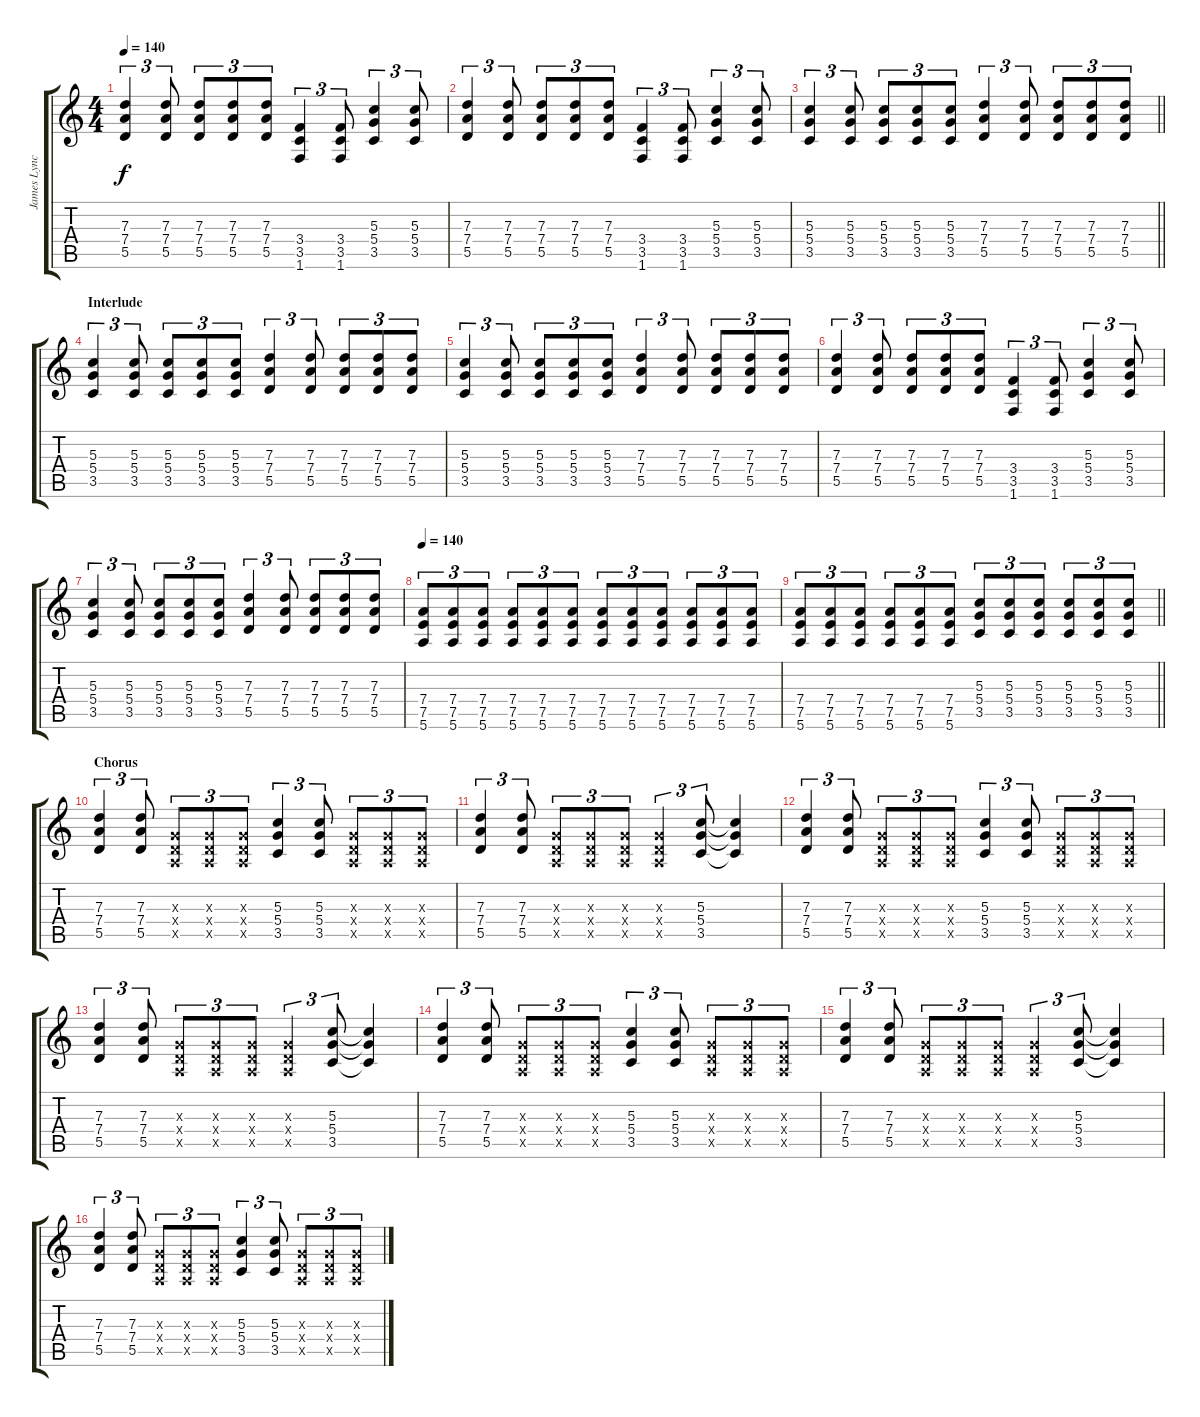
\track ("James Lynch (Acoustic Guitar)" "James Lync") {instrument acousticguitarsteel}
\staff {score tabs}
\tuning (E4 B3 G3 D3 A2 E2) {hide}
\ts (4 4)
\tempo 140
\clef g2
\ks c
(7.3 7.4 5.5).4{tu (3 2) dy f} (7.3 7.4 5.5).8{tu (3 2)} (7.3 7.4 5.5).8{tu (3 2)} (7.3 7.4 5.5).8{tu (3 2)} (7.3 7.4 5.5).8{tu (3 2)} (3.4 3.5 1.6).4{tu (3 2)} (3.4 3.5 1.6).8{tu (3 2)} (5.3 5.4 3.5).4{tu (3 2)} (5.3 5.4 3.5).8{tu (3 2)} |
(7.3 7.4 5.5).4{tu (3 2)} (7.3 7.4 5.5).8{tu (3 2)} (7.3 7.4 5.5).8{tu (3 2)} (7.3 7.4 5.5).8{tu (3 2)} (7.3 7.4 5.5).8{tu (3 2)} (3.4 3.5 1.6).4{tu (3 2)} (3.4 3.5 1.6).8{tu (3 2)} (5.3 5.4 3.5).4{tu (3 2)} (5.3 5.4 3.5).8{tu (3 2)} |
\barLineRight lightlight
(5.3 5.4 3.5).4{tu (3 2)} (5.3 5.4 3.5).8{tu (3 2)} (5.3 5.4 3.5).8{tu (3 2)} (5.3 5.4 3.5).8{tu (3 2)} (5.3 5.4 3.5).8{tu (3 2)} (7.3 7.4 5.5).4{tu (3 2)} (7.3 7.4 5.5).8{tu (3 2)} (7.3 7.4 5.5).8{tu (3 2)} (7.3 7.4 5.5).8{tu (3 2)} (7.3 7.4 5.5).8{tu (3 2)} |
\section ("" "Interlude")
(5.3 5.4 3.5).4{tu (3 2)} (5.3 5.4 3.5).8{tu (3 2)} (5.3 5.4 3.5).8{tu (3 2)} (5.3 5.4 3.5).8{tu (3 2)} (5.3 5.4 3.5).8{tu (3 2)} (7.3 7.4 5.5).4{tu (3 2)} (7.3 7.4 5.5).8{tu (3 2)} (7.3 7.4 5.5).8{tu (3 2)} (7.3 7.4 5.5).8{tu (3 2)} (7.3 7.4 5.5).8{tu (3 2)} |
(5.3 5.4 3.5).4{tu (3 2)} (5.3 5.4 3.5).8{tu (3 2)} (5.3 5.4 3.5).8{tu (3 2)} (5.3 5.4 3.5).8{tu (3 2)} (5.3 5.4 3.5).8{tu (3 2)} (7.3 7.4 5.5).4{tu (3 2)} (7.3 7.4 5.5).8{tu (3 2)} (7.3 7.4 5.5).8{tu (3 2)} (7.3 7.4 5.5).8{tu (3 2)} (7.3 7.4 5.5).8{tu (3 2)} |
(7.3 7.4 5.5).4{tu (3 2)} (7.3 7.4 5.5).8{tu (3 2)} (7.3 7.4 5.5).8{tu (3 2)} (7.3 7.4 5.5).8{tu (3 2)} (7.3 7.4 5.5).8{tu (3 2)} (3.4 3.5 1.6).4{tu (3 2)} (3.4 3.5 1.6).8{tu (3 2)} (5.3 5.4 3.5).4{tu (3 2)} (5.3 5.4 3.5).8{tu (3 2)} |
(5.3 5.4 3.5).4{tu (3 2)} (5.3 5.4 3.5).8{tu (3 2)} (5.3 5.4 3.5).8{tu (3 2)} (5.3 5.4 3.5).8{tu (3 2)} (5.3 5.4 3.5).8{tu (3 2)} (7.3 7.4 5.5).4{tu (3 2)} (7.3 7.4 5.5).8{tu (3 2)} (7.3 7.4 5.5).8{tu (3 2)} (7.3 7.4 5.5).8{tu (3 2)} (7.3 7.4 5.5).8{tu (3 2)} |
\tempo 140
(7.4 7.5 5.6).8{tu (3 2)} (7.4 7.5 5.6).8{tu (3 2)} (7.4 7.5 5.6).8{tu (3 2)} (7.4 7.5 5.6).8{tu (3 2)} (7.4 7.5 5.6).8{tu (3 2)} (7.4 7.5 5.6).8{tu (3 2)} (7.4 7.5 5.6).8{tu (3 2)} (7.4 7.5 5.6).8{tu (3 2)} (7.4 7.5 5.6).8{tu (3 2)} (7.4 7.5 5.6).8{tu (3 2)} (7.4 7.5 5.6).8{tu (3 2)} (7.4 7.5 5.6).8{tu (3 2)} |
\barLineRight lightlight
(7.4 7.5 5.6).8{tu (3 2)} (7.4 7.5 5.6).8{tu (3 2)} (7.4 7.5 5.6).8{tu (3 2)} (7.4 7.5 5.6).8{tu (3 2)} (7.4 7.5 5.6).8{tu (3 2)} (7.4 7.5 5.6).8{tu (3 2)} (5.3 5.4 3.5).8{tu (3 2)} (5.3 5.4 3.5).8{tu (3 2)} (5.3 5.4 3.5).8{tu (3 2)} (5.3 5.4 3.5).8{tu (3 2)} (5.3 5.4 3.5).8{tu (3 2)} (5.3 5.4 3.5).8{tu (3 2)} |
\section ("" "Chorus")
(7.3 7.4 5.5).4{tu (3 2)} (7.3 7.4 5.5).8{tu (3 2)} (0.3{x} 0.4{x} 0.5{x}).8{tu (3 2)} (0.3{x} 0.4{x} 0.5{x}).8{tu (3 2)} (0.3{x} 0.4{x} 0.5{x}).8{tu (3 2)} (5.3 5.4 3.5).4{tu (3 2)} (5.3 5.4 3.5).8{tu (3 2)} (0.3{x} 0.4{x} 0.5{x}).8{tu (3 2)} (0.3{x} 0.4{x} 0.5{x}).8{tu (3 2)} (0.3{x} 0.4{x} 0.5{x}).8{tu (3 2)} |
(7.3 7.4 5.5).4{tu (3 2)} (7.3 7.4 5.5).8{tu (3 2)} (0.3{x} 0.4{x} 0.5{x}).8{tu (3 2)} (0.3{x} 0.4{x} 0.5{x}).8{tu (3 2)} (0.3{x} 0.4{x} 0.5{x}).8{tu (3 2)} (0.3{x} 0.4{x} 0.5{x}).4{tu (3 2)} (5.3 5.4 3.5).8{tu (3 2)} (5.3{t} 5.4{t} 3.5{t}).4 |
(7.3 7.4 5.5).4{tu (3 2)} (7.3 7.4 5.5).8{tu (3 2)} (0.3{x} 0.4{x} 0.5{x}).8{tu (3 2)} (0.3{x} 0.4{x} 0.5{x}).8{tu (3 2)} (0.3{x} 0.4{x} 0.5{x}).8{tu (3 2)} (5.3 5.4 3.5).4{tu (3 2)} (5.3 5.4 3.5).8{tu (3 2)} (0.3{x} 0.4{x} 0.5{x}).8{tu (3 2)} (0.3{x} 0.4{x} 0.5{x}).8{tu (3 2)} (0.3{x} 0.4{x} 0.5{x}).8{tu (3 2)} |
(7.3 7.4 5.5).4{tu (3 2)} (7.3 7.4 5.5).8{tu (3 2)} (0.3{x} 0.4{x} 0.5{x}).8{tu (3 2)} (0.3{x} 0.4{x} 0.5{x}).8{tu (3 2)} (0.3{x} 0.4{x} 0.5{x}).8{tu (3 2)} (0.3{x} 0.4{x} 0.5{x}).4{tu (3 2)} (5.3 5.4 3.5).8{tu (3 2)} (5.3{t} 5.4{t} 3.5{t}).4 |
(7.3 7.4 5.5).4{tu (3 2)} (7.3 7.4 5.5).8{tu (3 2)} (0.3{x} 0.4{x} 0.5{x}).8{tu (3 2)} (0.3{x} 0.4{x} 0.5{x}).8{tu (3 2)} (0.3{x} 0.4{x} 0.5{x}).8{tu (3 2)} (5.3 5.4 3.5).4{tu (3 2)} (5.3 5.4 3.5).8{tu (3 2)} (0.3{x} 0.4{x} 0.5{x}).8{tu (3 2)} (0.3{x} 0.4{x} 0.5{x}).8{tu (3 2)} (0.3{x} 0.4{x} 0.5{x}).8{tu (3 2)} |
(7.3 7.4 5.5).4{tu (3 2)} (7.3 7.4 5.5).8{tu (3 2)} (0.3{x} 0.4{x} 0.5{x}).8{tu (3 2)} (0.3{x} 0.4{x} 0.5{x}).8{tu (3 2)} (0.3{x} 0.4{x} 0.5{x}).8{tu (3 2)} (0.3{x} 0.4{x} 0.5{x}).4{tu (3 2)} (5.3 5.4 3.5).8{tu (3 2)} (5.3{t} 5.4{t} 3.5{t}).4 |
(7.3 7.4 5.5).4{tu (3 2)} (7.3 7.4 5.5).8{tu (3 2)} (0.3{x} 0.4{x} 0.5{x}).8{tu (3 2)} (0.3{x} 0.4{x} 0.5{x}).8{tu (3 2)} (0.3{x} 0.4{x} 0.5{x}).8{tu (3 2)} (5.3 5.4 3.5).4{tu (3 2)} (5.3 5.4 3.5).8{tu (3 2)} (0.3{x} 0.4{x} 0.5{x}).8{tu (3 2)} (0.3{x} 0.4{x} 0.5{x}).8{tu (3 2)} (0.3{x} 0.4{x} 0.5{x}).8{tu (3 2)}
